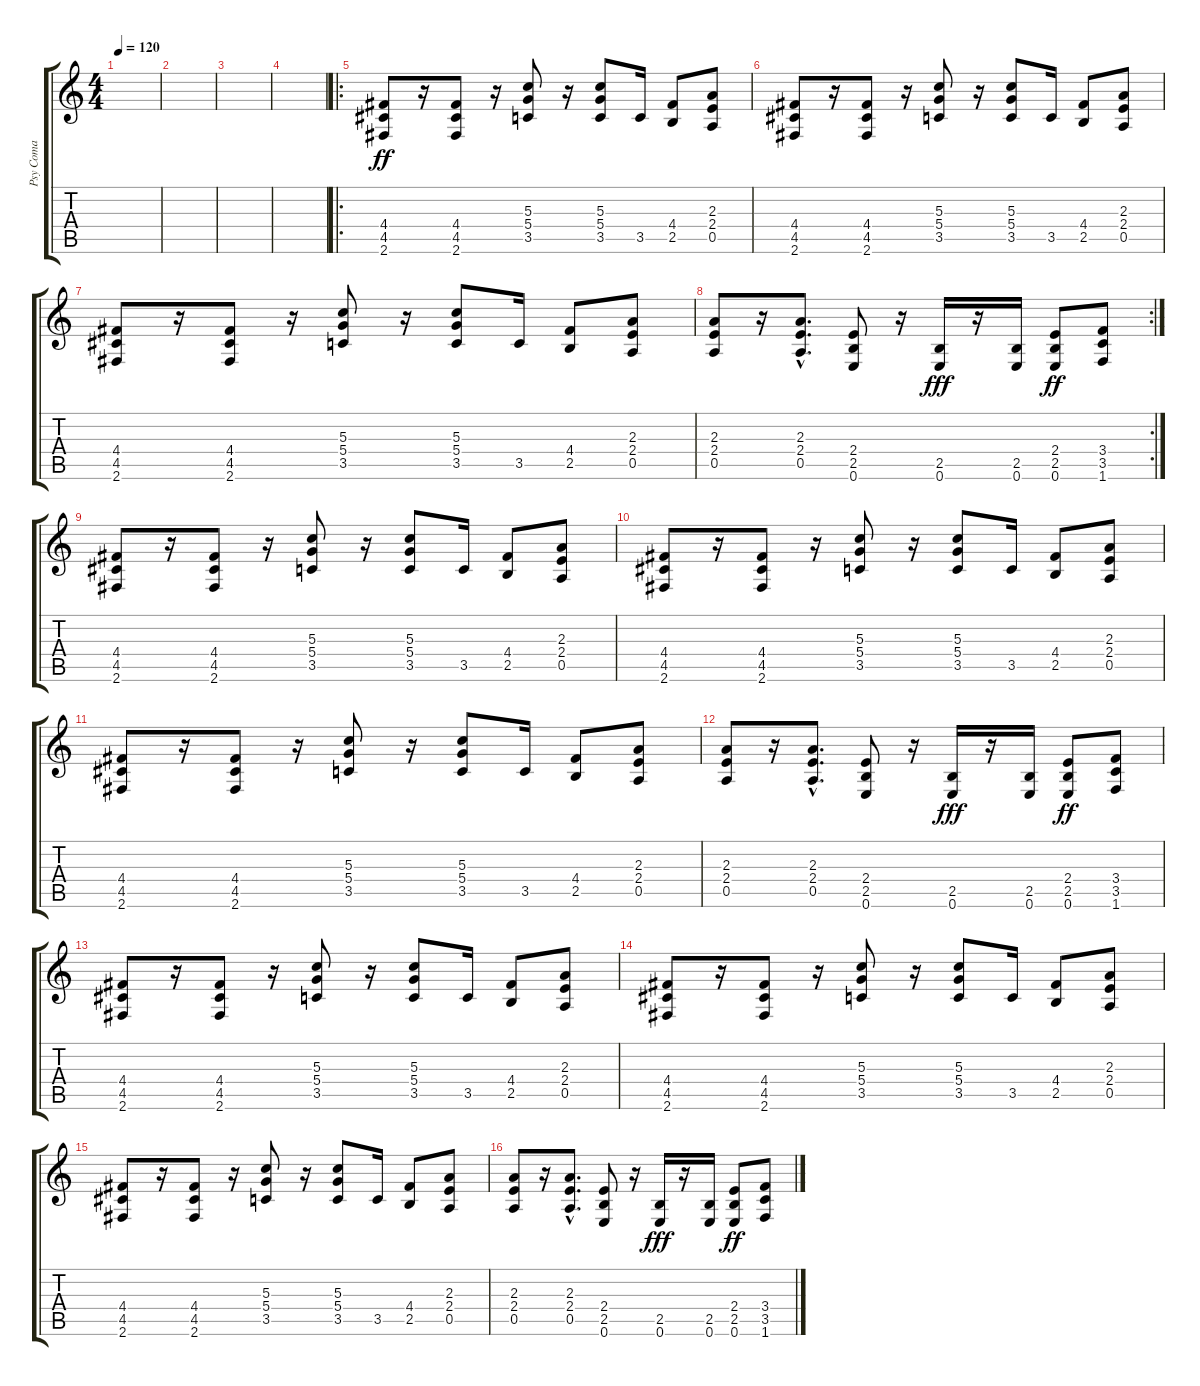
\track ("Psy Coma" "Psy Coma") {instrument overdrivenguitar}
\staff {score tabs}
\tuning (E4 B3 G3 D3 A2 E2) {hide}
\ts (4 4)
\tempo 120
\clef g2
\ks c
|
|
|
|
\ro
(4.4 4.5 2.6).8{dy ff} r.16 (4.4 4.5 2.6).8 r.16 (5.3 5.4 3.5).8 r.16 (5.3 5.4 3.5).8 3.5.16 (4.4 2.5).8 (2.3 2.4 0.5).8 |
(4.4 4.5 2.6).8 r.16 (4.4 4.5 2.6).8 r.16 (5.3 5.4 3.5).8 r.16 (5.3 5.4 3.5).8 3.5.16 (4.4 2.5).8 (2.3 2.4 0.5).8 |
(4.4 4.5 2.6).8 r.16 (4.4 4.5 2.6).8 r.16 (5.3 5.4 3.5).8 r.16 (5.3 5.4 3.5).8 3.5.16 (4.4 2.5).8 (2.3 2.4 0.5).8 |
\rc 2
(2.3 2.4 0.5).8 r.16 (2.3{hac} 2.4{hac} 0.5{hac}).8{d} (2.4 2.5 0.6).8 r.16 (2.5 0.6).16{dy fff} r.16 (2.5 0.6).16 (2.4 2.5 0.6).8{dy ff} (3.4 3.5 1.6).8 |
(4.4 4.5 2.6).8 r.16 (4.4 4.5 2.6).8 r.16 (5.3 5.4 3.5).8 r.16 (5.3 5.4 3.5).8 3.5.16 (4.4 2.5).8 (2.3 2.4 0.5).8 |
(4.4 4.5 2.6).8 r.16 (4.4 4.5 2.6).8 r.16 (5.3 5.4 3.5).8 r.16 (5.3 5.4 3.5).8 3.5.16 (4.4 2.5).8 (2.3 2.4 0.5).8 |
(4.4 4.5 2.6).8 r.16 (4.4 4.5 2.6).8 r.16 (5.3 5.4 3.5).8 r.16 (5.3 5.4 3.5).8 3.5.16 (4.4 2.5).8 (2.3 2.4 0.5).8 |
(2.3 2.4 0.5).8 r.16 (2.3{hac} 2.4{hac} 0.5{hac}).8{d} (2.4 2.5 0.6).8 r.16 (2.5 0.6).16{dy fff} r.16 (2.5 0.6).16 (2.4 2.5 0.6).8{dy ff} (3.4 3.5 1.6).8 |
(4.4 4.5 2.6).8 r.16 (4.4 4.5 2.6).8 r.16 (5.3 5.4 3.5).8 r.16 (5.3 5.4 3.5).8 3.5.16 (4.4 2.5).8 (2.3 2.4 0.5).8 |
(4.4 4.5 2.6).8 r.16 (4.4 4.5 2.6).8 r.16 (5.3 5.4 3.5).8 r.16 (5.3 5.4 3.5).8 3.5.16 (4.4 2.5).8 (2.3 2.4 0.5).8 |
(4.4 4.5 2.6).8 r.16 (4.4 4.5 2.6).8 r.16 (5.3 5.4 3.5).8 r.16 (5.3 5.4 3.5).8 3.5.16 (4.4 2.5).8 (2.3 2.4 0.5).8 |
(2.3 2.4 0.5).8 r.16 (2.3{hac} 2.4{hac} 0.5{hac}).8{d} (2.4 2.5 0.6).8 r.16 (2.5 0.6).16{dy fff} r.16 (2.5 0.6).16 (2.4 2.5 0.6).8{dy ff} (3.4 3.5 1.6).8
